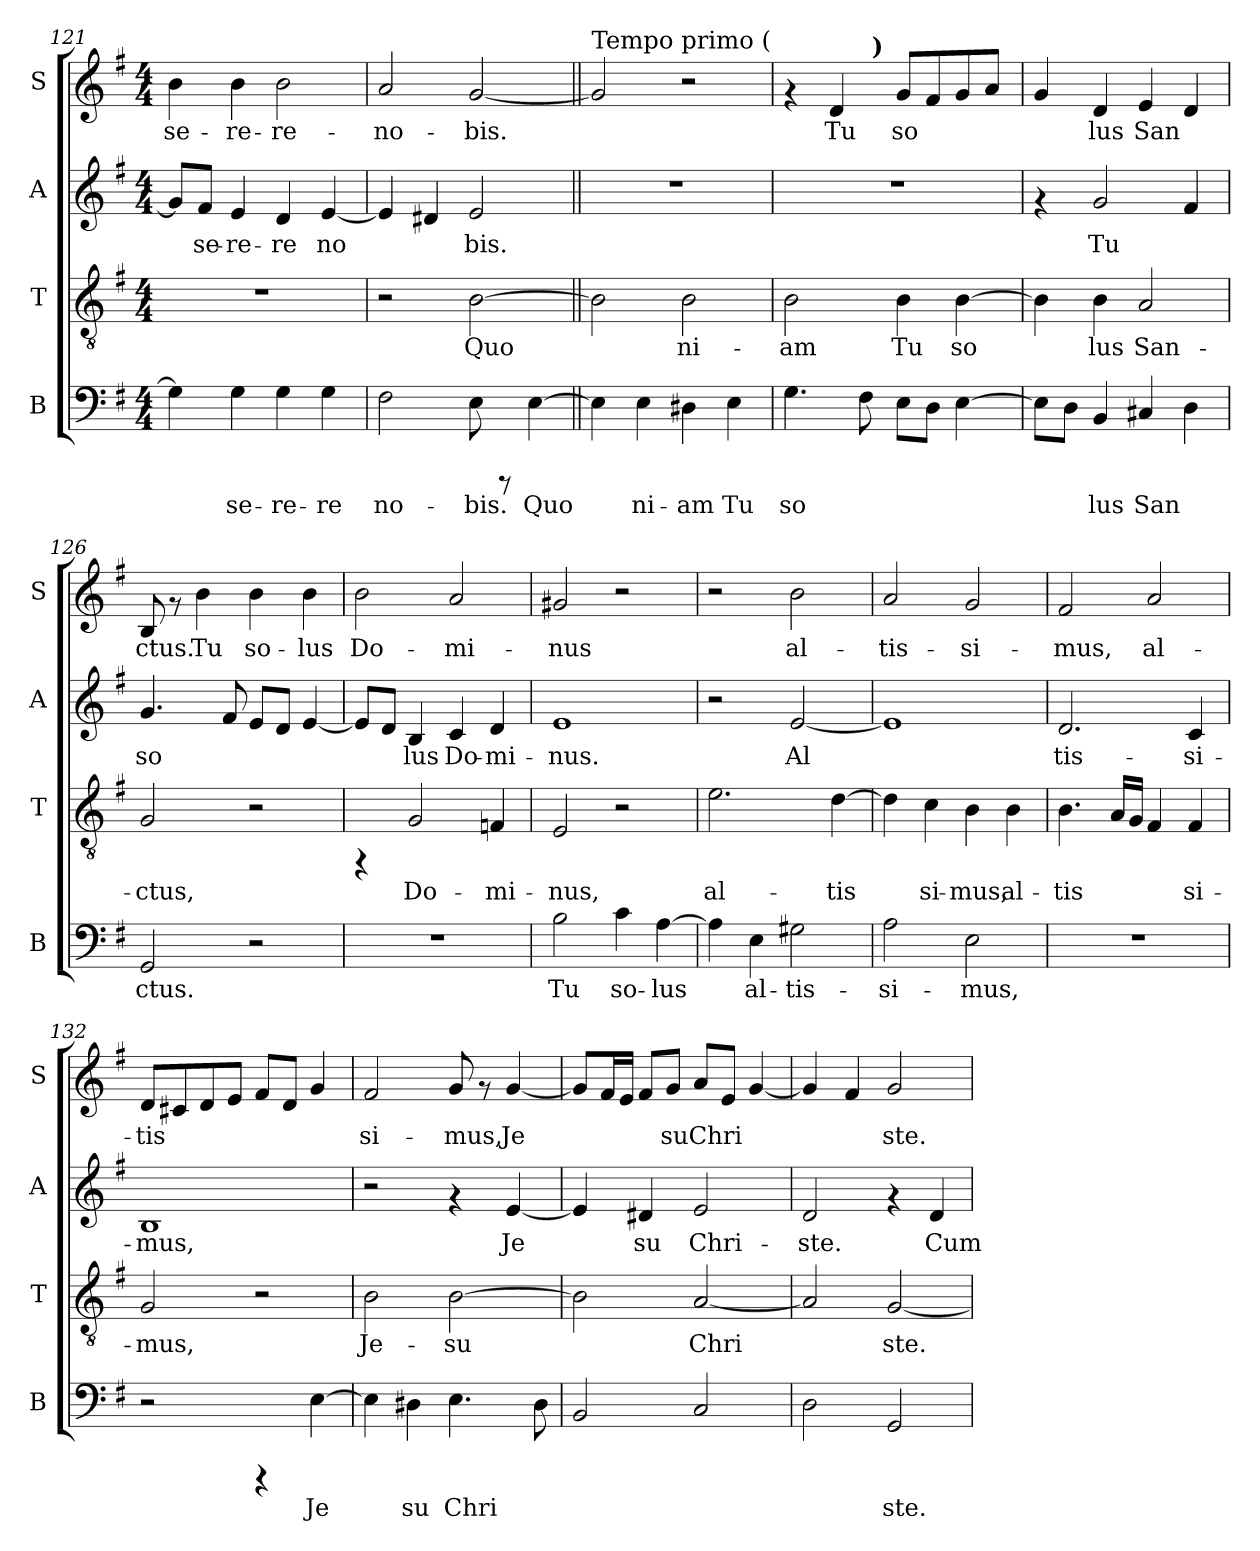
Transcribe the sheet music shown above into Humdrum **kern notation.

**kern	**text	**kern	**text	**kern	**text	**kern	**text
*part4	*part4	*part3	*part3	*part2	*part2	*part1	*part1
*staff4	*staff4	*staff3	*staff3	*staff2	*staff2	*staff1	*staff1
*I"B	*	*I"T	*	*I"A	*	*I"S	*
*I'B	*	*I'T	*	*I'A	*	*I'S	*
*clefF4	*	*clefGv2	*	*clefG2	*	*clefG2	*
*k[f#]	*	*k[f#]	*	*k[f#]	*	*k[f#]	*
*G:	*	*G:	*	*G:	*	*G:	*
*M4/4	*	*M4/4	*	*M4/4	*	*M4/4	*
=121	=121	=121	=121	=121	=121	=121	=121
!	!LO:LY:b:cj	!	!	!	!LO:LY:b:cj	!	!LO:LY:b:cj
4G\]	--	1r	.	8g/L]	--	4b\	-se-
!	!	!	!	!	!LO:LY:b:cj	!	!
.	.	.	.	8f#/J	-se-	.	.
!	!LO:LY:b:cj	!	!	!	!LO:LY:b:cj	!	!LO:LY:b:cj
4G\	-se-	.	.	4e/	-re-	4b\	-re-
!	!LO:LY:b:cj	!	!	!	!LO:LY:b:cj	!	!LO:LY:b:cj
4G\	-re-	.	.	4d/	-re	2b\	-re-
!	!LO:LY:b:cj	!	!	!	!LO:LY:b:cj	!	!
4G\	-re	.	.	[<4e/	no-	.	.
=122	=122	=122	=122	=122	=122	=122	=122
!	!LO:LY:b:cj	!	!	!	!LO:LY:b:cj	!	!LO:LY:b:cj
2F#\	no-	2r	.	4e/]	--	2a/	-no-
!	!	!	!	!	!LO:LY:b:cj	!	!
.	.	.	.	4d#X/	--	.	.
!	!LO:LY:b:cj	!	!LO:LY:b:cj	!	!LO:LY:b:cj	!	!LO:LY:b:cj
8E\	-bis.	[>2B\	Quo-	2e/	-bis.	[<2g/	-bis.
8rCCC	.	.	.	.	.	.	.
!	!LO:LY:b:cj	!	!	!	!	!	!
[>4E\	Quo-	.	.	.	.	.	.
=123||	=123||	=123||	=123||	=123||	=123||	=123||	=123||
*	*	*	*	*	*	*MM120	*
!	!	!	!	!	!	!LO:TX:a:t=Tempo primo (	!
!	!LO:LY:b:cj	!	!LO:LY:b:cj	!	!	!	!LO:LY:b:cj
4E\]	--	2B\]	--	1r	.	2g/]	.
!	!LO:LY:b:cj	!	!	!	!	!	!
4E\	-ni-	.	.	.	.	.	.
!	!LO:LY:b:cj	!	!LO:LY:b:cj	!	!	!	!
4D#X\	-am	2B\	-ni-	.	.	2r	.
!	!LO:LY:b:cj	!	!	!	!	!	!
4E\	Tu	.	.	.	.	.	.
=124	=124	=124	=124	=124	=124	=124	=124
!	!LO:LY:b:cj	!	!LO:LY:b:cj	!	!	!	!
*	*	*	*	*	*	*^	*
4.G\	so-	2B\	-am	1r	.	4rf	4ryy	.
!	!	!	!	!	!	!	!	!LO:LY:b:cj
.	.	.	.	.	.	4d/	8ryy	Tu
!	!LO:LY:b:cj	!	!	!	!	!	!	!
8F#\	--	.	.	.	.	.	32ryy	.
!	!	!	!	!	!	!	!LO:TX:a:B:t=)	!
.	.	.	.	.	.	.	2ryy	.
!	!LO:LY:b:cj	!	!LO:LY:b:cj	!	!	!	!	!LO:LY:b:cj
8E\L	--	4B\	Tu	.	.	8g/L	.	so-
!	!LO:LY:b:cj	!	!	!	!	!	!	!LO:LY:b:cj
8D\J	--	.	.	.	.	8f#/	.	--
!	!LO:LY:b:cj	!	!LO:LY:b:cj	!	!	!	!	!LO:LY:b:cj
[>4E\	--	[>4B\	so-	.	.	8g/	.	--
!	!	!	!	!	!	!	!	!LO:LY:b:cj
.	.	.	.	.	.	8a/J	.	--
.	.	.	.	.	.	.	16.ryy	.
!!LO:PB:g=z
=125	=125	=125	=125	=125	=125	=125	=125	=125
!	!LO:LY:b:cj	!	!LO:LY:b:cj	!	!	!	!	!LO:LY:b:cj
*	*	*	*	*	*	*v	*v	*
8E\L]	--	4B\]	--	4rf	.	4g/	--
!	!LO:LY:b:cj	!	!	!	!	!	!
8D\J	--	.	.	.	.	.	.
!	!LO:LY:b:cj	!	!LO:LY:b:cj	!	!LO:LY:b:cj	!	!LO:LY:b:cj
4BB/	-lus	4B\	-lus	2g/	Tu	4d/	-lus
!	!LO:LY:b:cj	!	!LO:LY:b:cj	!	!	!	!LO:LY:b:cj
4C#X/	San-	2A/	San-	.	.	4e/	San-
!	!LO:LY:b:cj	!	!	!	!LO:LY:b:cj	!	!LO:LY:b:cj
4D\	--	.	.	4f#/	.	4d/	--
=126	=126	=126	=126	=126	=126	=126	=126
!	!LO:LY:b:cj	!	!LO:LY:b:cj	!	!LO:LY:b:cj	!	!LO:LY:b:cj
2GG/	-ctus.	2G/	-ctus,	4.g/	so-	8B/	-ctus.
.	.	.	.	.	.	8rf	.
!	!	!	!	!	!	!	!LO:LY:b:cj
.	.	.	.	.	.	4b\	Tu
!	!	!	!	!	!LO:LY:b:cj	!	!
.	.	.	.	8f#/	--	.	.
!	!	!	!	!	!LO:LY:b:cj	!	!LO:LY:b:cj
2r	.	2r	.	8e/L	--	4b\	so-
!	!	!	!	!	!LO:LY:b:cj	!	!
.	.	.	.	8d/J	--	.	.
!	!	!	!	!	!LO:LY:b:cj	!	!LO:LY:b:cj
.	.	.	.	[<4e/	--	4b\	-lus
=127	=127	=127	=127	=127	=127	=127	=127
!	!	!	!	!	!LO:LY:b:cj	!	!LO:LY:b:cj
1r	.	4rFF	.	8e/L]	--	2b\	Do-
!	!	!	!	!	!LO:LY:b:cj	!	!
.	.	.	.	8d/J	--	.	.
!	!	!	!LO:LY:b:cj	!	!LO:LY:b:cj	!	!
.	.	2G/	Do-	4B/	-lus	.	.
!	!	!	!	!	!LO:LY:b:cj	!	!LO:LY:b:cj
.	.	.	.	4c/	Do-	2a/	-mi-
!	!	!	!LO:LY:b:cj	!	!LO:LY:b:cj	!	!
.	.	4Fn/	-mi-	4d/	-mi-	.	.
=128	=128	=128	=128	=128	=128	=128	=128
!	!LO:LY:b:cj	!	!LO:LY:b:cj	!	!LO:LY:b:cj	!	!LO:LY:b:cj
2B\	Tu	2E/	-nus,	1e	-nus.	2g#X/	-nus
!	!LO:LY:b:cj	!	!	!	!	!	!
4c\	so-	2r	.	.	.	2r	.
!	!LO:LY:b:cj	!	!	!	!	!	!
[>4A\	-lus	.	.	.	.	.	.
=129	=129	=129	=129	=129	=129	=129	=129
!	!LO:LY:b:cj	!	!LO:LY:b:cj	!	!	!	!
4A\]	.	2.e\	al-	2r	.	2r	.
!	!LO:LY:b:cj	!	!	!	!	!	!
4E\	al-	.	.	.	.	.	.
!	!LO:LY:b:cj	!	!	!	!LO:LY:b:cj	!	!LO:LY:b:cj
2G#X\	-tis-	.	.	[<2e/	Al-	2b\	al-
!	!	!	!LO:LY:b:cj	!	!	!	!
.	.	[>4d\	-tis-	.	.	.	.
=130	=130	=130	=130	=130	=130	=130	=130
!	!LO:LY:b:cj	!	!LO:LY:b:cj	!	!LO:LY:b:cj	!	!LO:LY:b:cj
2A\	-si-	4d\]	--	1e]	--	2a/	-tis-
!	!	!	!LO:LY:b:cj	!	!	!	!
.	.	4c\	-si-	.	.	.	.
!	!LO:LY:b:cj	!	!LO:LY:b:cj	!	!	!	!LO:LY:b:cj
2E\	-mus,	4B\	-mus,	.	.	2g/	-si-
!	!	!	!LO:LY:b:cj	!	!	!	!
.	.	4B\	al-	.	.	.	.
!!LO:LB:g=z
=131	=131	=131	=131	=131	=131	=131	=131
!	!	!	!LO:LY:b:cj	!	!LO:LY:b:cj	!	!LO:LY:b:cj
1r	.	4.B\	-tis-	2.d/	-tis-	2f#/	-mus,
!	!	!	!LO:LY:b:cj	!	!	!	!
.	.	16A/L	--	.	.	.	.
!	!	!	!LO:LY:b:cj	!	!	!	!
.	.	16G/J	--	.	.	.	.
!	!	!	!LO:LY:b:cj	!	!	!	!LO:LY:b:cj
.	.	4F#/	--	.	.	2a/	al-
!	!	!	!LO:LY:b:cj	!	!LO:LY:b:cj	!	!
.	.	4F#/	-si-	4c/	-si-	.	.
=132	=132	=132	=132	=132	=132	=132	=132
!	!	!	!LO:LY:b:cj	!	!LO:LY:b:cj	!	!LO:LY:b:cj
2r	.	2G/	-mus,	1B	-mus,	8d/L	-tis-
!	!	!	!	!	!	!	!LO:LY:b:cj
.	.	.	.	.	.	8c#X/	--
!	!	!	!	!	!	!	!LO:LY:b:cj
.	.	.	.	.	.	8d/	--
!	!	!	!	!	!	!	!LO:LY:b:cj
.	.	.	.	.	.	8e/J	--
!	!	!	!	!	!	!	!LO:LY:b:cj
4rCCC	.	2r	.	.	.	8f#/L	--
!	!	!	!	!	!	!	!LO:LY:b:cj
.	.	.	.	.	.	8d/J	--
!	!LO:LY:b:cj	!	!	!	!	!	!LO:LY:b:cj
[>4E\	Je-	.	.	.	.	4g/	--
=133	=133	=133	=133	=133	=133	=133	=133
!	!LO:LY:b:cj	!	!LO:LY:b:cj	!	!	!	!LO:LY:b:cj
4E\]	--	2B\	Je-	2r	.	2f#/	-si-
!	!LO:LY:b:cj	!	!	!	!	!	!
4D#X\	-su	.	.	.	.	.	.
!	!LO:LY:b:cj	!	!LO:LY:b:cj	!	!	!	!LO:LY:b:cj
4.E\	Chri-	[>2B\	-su	4rf	.	8g/	-mus,
.	.	.	.	.	.	8rf	.
!	!	!	!	!	!LO:LY:b:cj	!	!LO:LY:b:cj
.	.	.	.	[<4e/	Je-	[<4g/	Je-
!	!LO:LY:b:cj	!	!	!	!	!	!
8D#\	--	.	.	.	.	.	.
=134	=134	=134	=134	=134	=134	=134	=134
!	!LO:LY:b:cj	!	!LO:LY:b:cj	!	!LO:LY:b:cj	!	!LO:LY:b:cj
2BB/	--	2B\]	.	4e/]	--	8g/L]	--
!	!	!	!	!	!	!	!LO:LY:b:cj
.	.	.	.	.	.	16f#/	--
!	!	!	!	!	!	!	!LO:LY:b:cj
.	.	.	.	.	.	16e/J	--
!	!	!	!	!	!LO:LY:b:cj	!	!LO:LY:b:cj
.	.	.	.	4d#X/	-su	8f#/L	--
!	!	!	!	!	!	!	!LO:LY:b:cj
.	.	.	.	.	.	8g/J	-su
!	!LO:LY:b:cj	!	!LO:LY:b:cj	!	!LO:LY:b:cj	!	!LO:LY:b:cj
2C/	--	[<2A/	Chri-	2e/	Chri-	8a/L	Chri-
!	!	!	!	!	!	!	!LO:LY:b:cj
.	.	.	.	.	.	8e/J	--
!	!	!	!	!	!	!	!LO:LY:b:cj
.	.	.	.	.	.	[<4g/	--
=135	=135	=135	=135	=135	=135	=135	=135
!	!LO:LY:b:cj	!	!LO:LY:b:cj	!	!LO:LY:b:cj	!	!LO:LY:b:cj
2D\	--	2A/]	--	2d/	-ste.	4g/]	--
!	!	!	!	!	!	!	!LO:LY:b:cj
.	.	.	.	.	.	4f#/	--
!	!LO:LY:b:cj	!	!LO:LY:b:cj	!	!	!	!LO:LY:b:cj
2GG/	-ste.	[>2G/	-ste.	4rf	.	2g/	-ste.
!	!	!	!	!	!LO:LY:b:cj	!	!
.	.	.	.	4d/	Cum	.	.
=	=	=	=	=	=	=	=
*-	*-	*-	*-	*-	*-	*-	*-
